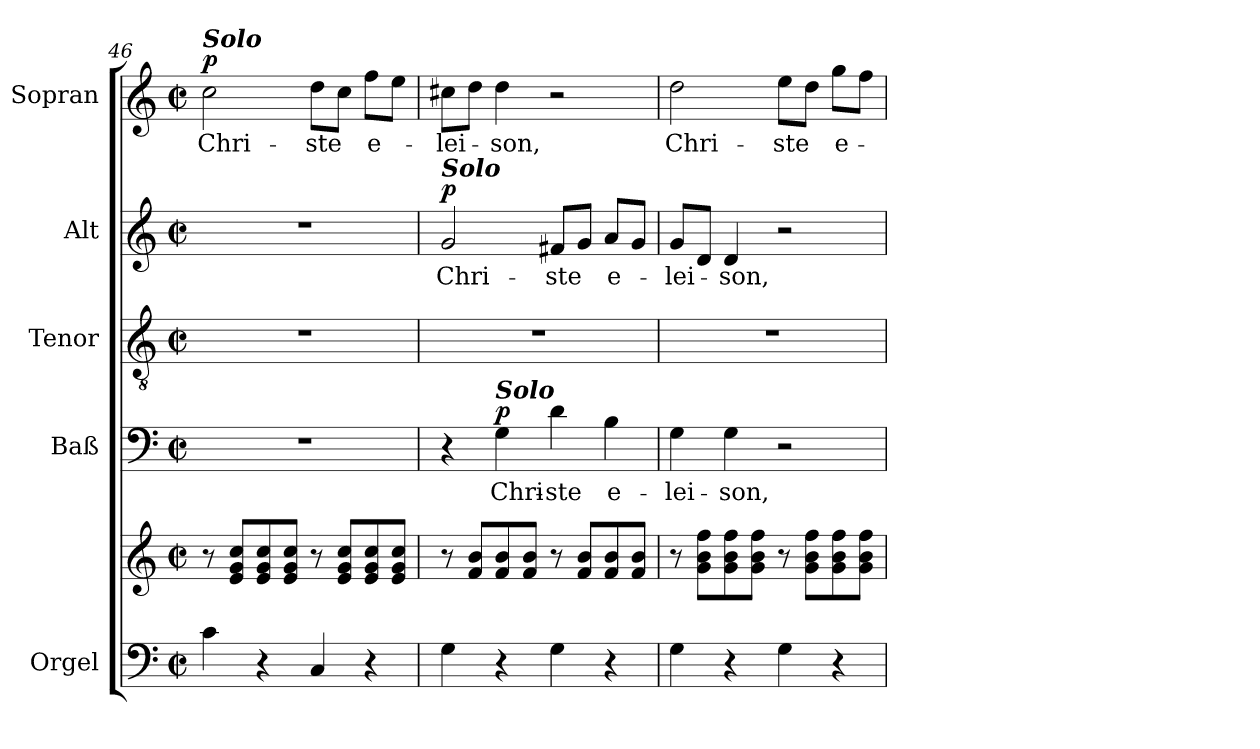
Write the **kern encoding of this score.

**kern	**kern	**kern	**text	**dynam	**kern	**kern	**text	**dynam	**kern	**text	**dynam
*part5	*part5	*part4	*part4	*part4	*part3	*part2	*part2	*part2	*part1	*part1	*part1
*staff6	*staff5	*staff4	*staff4	*staff4	*staff3	*staff2	*staff2	*staff2	*staff1	*staff1	*staff1
*I"Orgel	*	*I"Baß	*	*	*I"Tenor	*I"Alt	*	*	*I"Sopran	*	*
*clefF4	*clefG2	*clefF4	*	*	*clefGv2	*clefG2	*	*	*clefG2	*	*
*k[]	*k[]	*k[]	*	*	*k[]	*k[]	*	*	*k[]	*	*
*C:	*C:	*C:	*	*	*C:	*C:	*	*	*C:	*	*
*M2/2	*M2/2	*M2/2	*	*	*M2/2	*M2/2	*	*	*M2/2	*	*
*met(c|)	*met(c|)	*met(c|)	*	*	*met(c|)	*met(c|)	*	*	*met(c|)	*	*
=46	=46	=46	=46	=46	=46	=46	=46	=46	=46	=46	=46
!	!	!	!	!	!	!	!	!	!LO:TX:a:Bi:t=Solo	!	!
!	!	!	!	!	!	!	!	!	!	!LO:LY:b	!LO:DY:a
4c\	8r	1r	.	.	1r	1r	.	.	2cc\	Chri-	p
.	8e/ 8g/ 8cc/L	.	.	.	.	.	.	.	.	.	.
4r	8e/ 8g/ 8cc/	.	.	.	.	.	.	.	.	.	.
.	8e/ 8g/ 8cc/J	.	.	.	.	.	.	.	.	.	.
!	!	!	!	!	!	!	!	!	!	!LO:LY:b	!
4C/	8r	.	.	.	.	.	.	.	8dd\L	-ste	.
.	8e/ 8g/ 8cc/L	.	.	.	.	.	.	.	8cc\J	.	.
!	!	!	!	!	!	!	!	!	!	!LO:LY:b	!
4r	8e/ 8g/ 8cc/	.	.	.	.	.	.	.	8ff\L	e-	.
.	8e/ 8g/ 8cc/J	.	.	.	.	.	.	.	8ee\J	.	.
=47	=47	=47	=47	=47	=47	=47	=47	=47	=47	=47	=47
!	!	!	!	!	!	!LO:TX:a:Bi:t=Solo	!	!	!	!	!
!	!	!	!	!	!	!	!LO:LY:b	!LO:DY:a	!	!LO:LY:b	!
4G\	8r	4r	.	.	1r	2g/	Chri-	p	8cc#X\L	-lei-	.
.	8f/ 8b/L	.	.	.	.	.	.	.	8dd\J	.	.
!	!	!LO:TX:a:Bi:t=Solo	!	!	!	!	!	!	!	!	!
!	!	!	!LO:LY:b	!LO:DY:a	!	!	!	!	!	!LO:LY:b	!
4r	8f/ 8b/	4G\	Chri-	p	.	.	.	.	4dd\	-son,	.
.	8f/ 8b/J	.	.	.	.	.	.	.	.	.	.
!	!	!	!LO:LY:b	!	!	!	!LO:LY:b	!	!	!	!
4G\	8r	4d\	-ste	.	.	8f#X/L	-ste	.	2r	.	.
.	8f/ 8b/L	.	.	.	.	8g/J	.	.	.	.	.
!	!	!	!LO:LY:b	!	!	!	!LO:LY:b	!	!	!	!
4r	8f/ 8b/	4B\	e-	.	.	8a/L	e-	.	.	.	.
.	8f/ 8b/J	.	.	.	.	8g/J	.	.	.	.	.
=48	=48	=48	=48	=48	=48	=48	=48	=48	=48	=48	=48
!	!	!	!LO:LY:b	!	!	!	!LO:LY:b	!	!	!LO:LY:b	!
4G\	8r	4G\	-lei-	.	1r	8g/L	-lei-	.	2dd\	Chri-	.
.	8g\ 8b\ 8ff\L	.	.	.	.	8d/J	.	.	.	.	.
!	!	!	!LO:LY:b	!	!	!	!LO:LY:b	!	!	!	!
4r	8g\ 8b\ 8ff\	4G\	-son,	.	.	4d/	-son,	.	.	.	.
.	8g\ 8b\ 8ff\J	.	.	.	.	.	.	.	.	.	.
!	!	!	!	!	!	!	!	!	!	!LO:LY:b	!
4G\	8r	2r	.	.	.	2r	.	.	8ee\L	-ste	.
.	8g\ 8b\ 8ff\L	.	.	.	.	.	.	.	8dd\J	.	.
!	!	!	!	!	!	!	!	!	!	!LO:LY:b	!
4r	8g\ 8b\ 8ff\	.	.	.	.	.	.	.	8gg\L	e-	.
.	8g\ 8b\ 8ff\J	.	.	.	.	.	.	.	8ff\J	.	.
=	=	=	=	=	=	=	=	=	=	=	=
*-	*-	*-	*-	*-	*-	*-	*-	*-	*-	*-	*-
